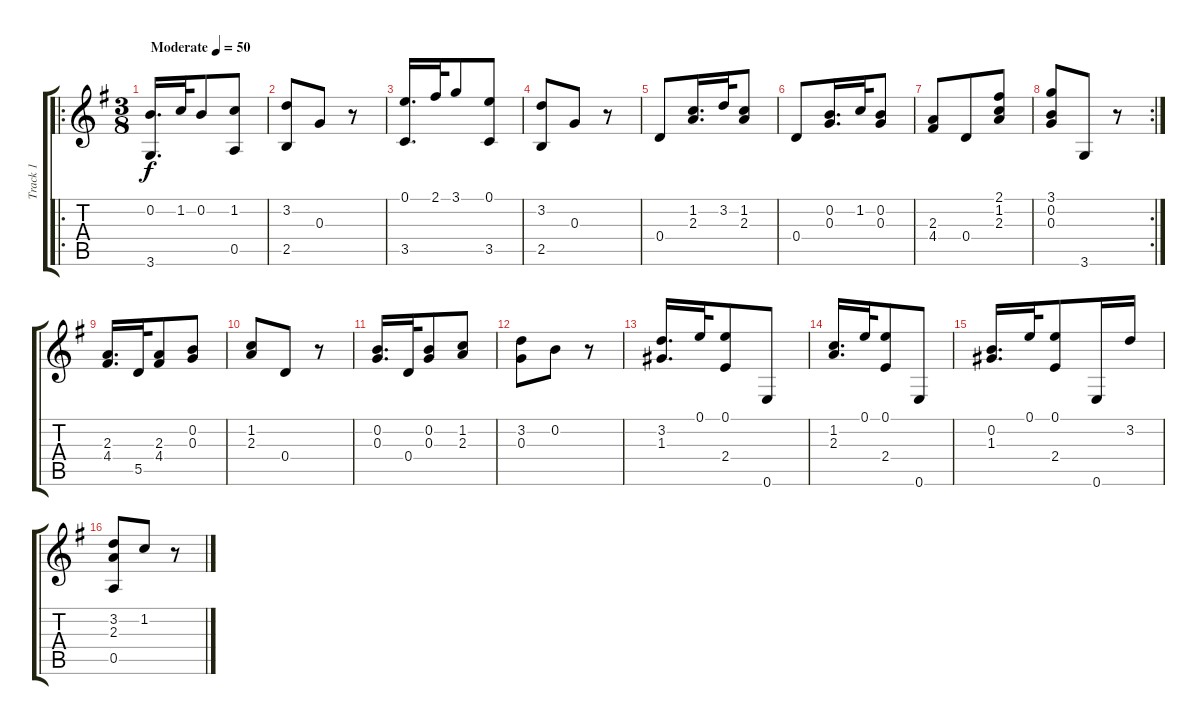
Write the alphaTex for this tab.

\track ("Track 1" "Track 1") {instrument acousticguitarsteel}
\staff {score tabs}
\tuning (E4 B3 G3 D3 A2 E2) {hide}
\ro
\ts (3 8)
\tempo (50 "Moderate")
\clef g2
\ks g
(0.2 3.6).16{d dy f instrument acousticguitarsteel} 1.2.32 0.2.8 (1.2 0.5).8 |
(3.2 2.5).8 0.3.8 r.8 |
(0.1 3.5).16{d} 2.1.32 3.1.8 (0.1 3.5).8 |
(3.2 2.5).8 0.3.8 r.8 |
0.4.8 (1.2 2.3).16{d} 3.2.32 (1.2 2.3).8 |
0.4.8 (0.2 0.3).16{d} 1.2.32 (0.2 0.3).8 |
(2.3 4.4).8 0.4.8 (2.1 1.2 2.3).8 |
\rc 2
(3.1 0.2 0.3).8 3.6.8 r.8 |
(2.3 4.4).16{d} 5.5.32 (2.3 4.4).8 (0.2 0.3).8 |
(1.2 2.3).8 0.4.8 r.8 |
(0.2 0.3).16{d} 0.4.32 (0.2 0.3).8 (1.2 2.3).8 |
(3.2 0.3).8 0.2.8 r.8 |
(3.2 1.3).16{d} 0.1.32 (0.1 2.4).8 0.6.8 |
(1.2 2.3).16{d} 0.1.32 (0.1 2.4).8 0.6.8 |
(0.2 1.3).16{d} 0.1.32 (0.1 2.4).8 0.6.16 3.2.16 |
(3.2 2.3 0.5).8 1.2.8 r.8
